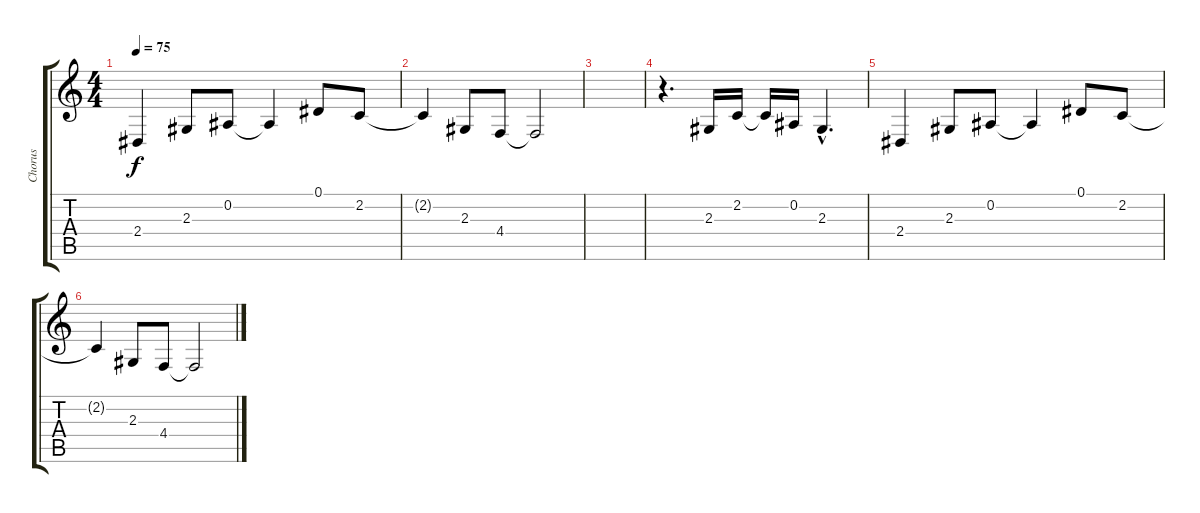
\track ("Chorus" "Chorus") {instrument electricpiano2}
\staff {score tabs}
\tuning (Eb4 Bb3 Gb3 Db3 Ab2 Eb2) {hide}
\ts (4 4)
\tempo 75
\clef g2
\ks c
2.4.4{dy f} 2.3.8 0.2.8 0.2{t}.4 0.1.8 2.2.8 |
2.2{t}.4 2.3.8 4.4.8 4.4{t}.2 |
|
r.4{d} 2.3.16 2.2.16 2.2{t}.16 0.2.16 2.3{hac}.4{d} |
2.4.4 2.3.8 0.2.8 0.2{t}.4 0.1.8 2.2.8 |
2.2{t}.4 2.3.8 4.4.8 4.4{t}.2
